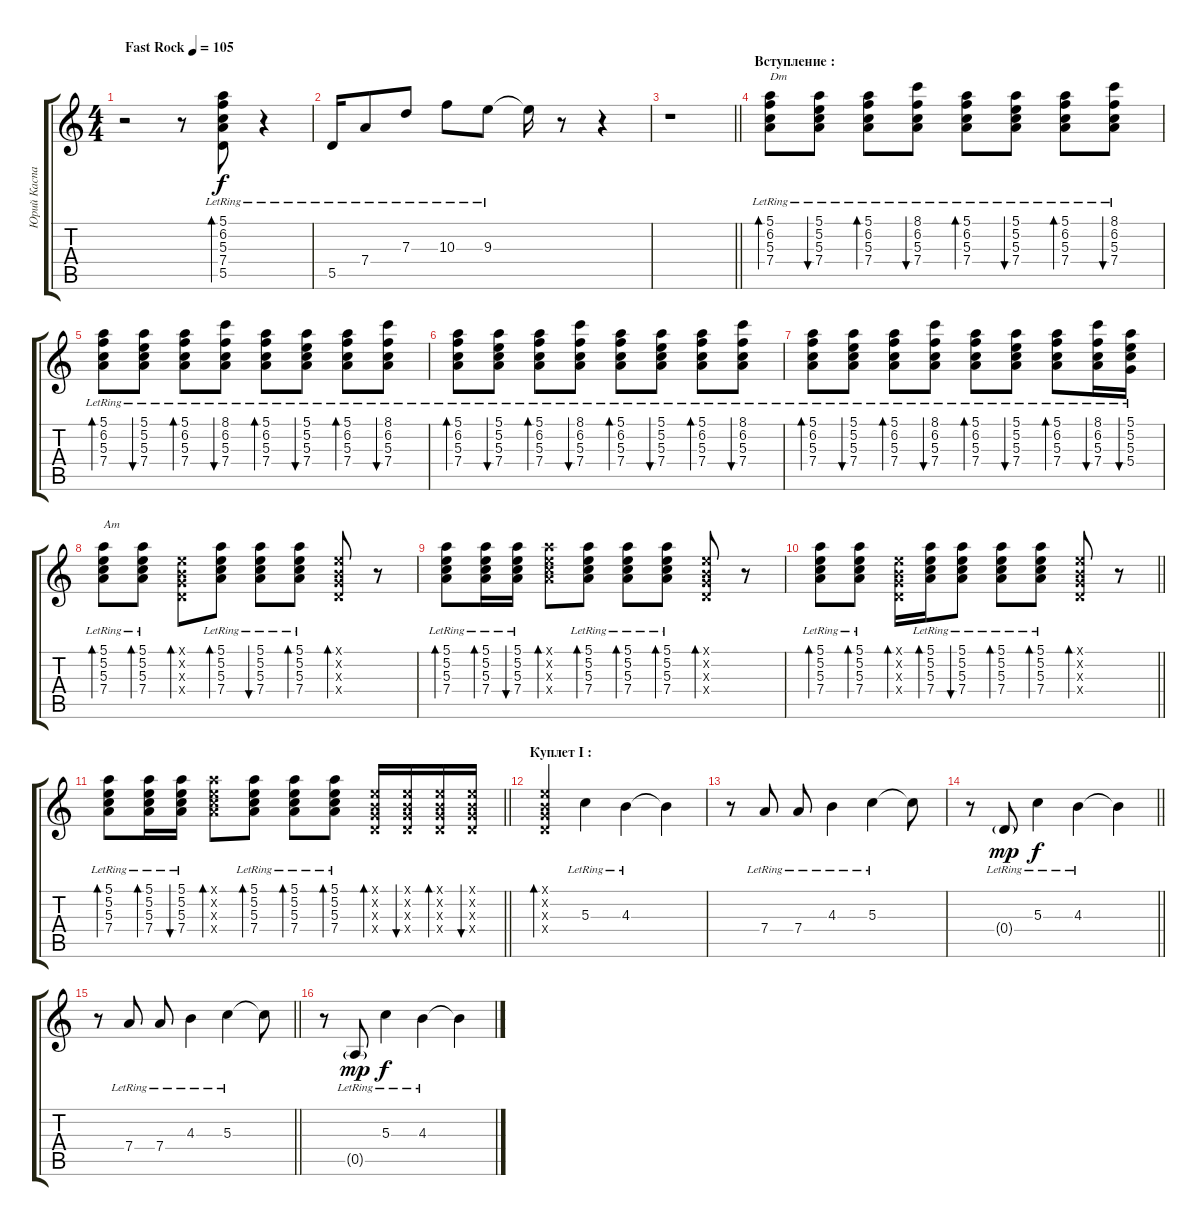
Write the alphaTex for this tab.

\track ("Юрий Каспарян" "Юрий Каспа") {instrument electricguitarclean}
\staff {score tabs}
\tuning (E4 B3 G3 D3 A2 E2) {hide}
\ts (4 4)
\tempo (105 "Fast Rock")
\clef g2
\ks c
r.2{dy f instrument electricguitarclean} r.8 (5.1{lr} 6.2{lr} 5.3{lr} 7.4{lr} 5.5{lr}).8{bd 60} r.4 |
5.5{lr}.16 7.4{lr}.8 7.3{lr}.8 10.3{lr}.8 9.3{lr}.8 9.3{t}.16 r.8 r.4 |
\barLineRight lightlight
r.1 |
\section ("" "Вступление :")
(5.1{lr} 6.2{lr} 5.3{lr} 7.4{lr}).8{bd 30 txt "Dm"} (5.1{lr} 5.2{lr} 5.3{lr} 7.4{lr}).8{bu 30} (5.1{lr} 6.2{lr} 5.3{lr} 7.4{lr}).8{bd 30} (8.1{lr} 6.2{lr} 5.3{lr} 7.4{lr}).8{bu 30} (5.1{lr} 6.2{lr} 5.3{lr} 7.4{lr}).8{bd 30} (5.1{lr} 5.2{lr} 5.3{lr} 7.4{lr}).8{bu 30} (5.1{lr} 6.2{lr} 5.3{lr} 7.4{lr}).8{bd 30} (8.1{lr} 6.2{lr} 5.3{lr} 7.4{lr}).8{bu 30} |
(5.1{lr} 6.2{lr} 5.3{lr} 7.4{lr}).8{bd 30} (5.1{lr} 5.2{lr} 5.3{lr} 7.4{lr}).8{bu 30} (5.1{lr} 6.2{lr} 5.3{lr} 7.4{lr}).8{bd 30} (8.1{lr} 6.2{lr} 5.3{lr} 7.4{lr}).8{bu 30} (5.1{lr} 6.2{lr} 5.3{lr} 7.4{lr}).8{bd 30} (5.1{lr} 5.2{lr} 5.3{lr} 7.4{lr}).8{bu 30} (5.1{lr} 6.2{lr} 5.3{lr} 7.4{lr}).8{bd 30} (8.1{lr} 6.2{lr} 5.3{lr} 7.4{lr}).8{bu 30} |
(5.1{lr} 6.2{lr} 5.3{lr} 7.4{lr}).8{bd 30} (5.1{lr} 5.2{lr} 5.3{lr} 7.4{lr}).8{bu 30} (5.1{lr} 6.2{lr} 5.3{lr} 7.4{lr}).8{bd 30} (8.1{lr} 6.2{lr} 5.3{lr} 7.4{lr}).8{bu 30} (5.1{lr} 6.2{lr} 5.3{lr} 7.4{lr}).8{bd 30} (5.1{lr} 5.2{lr} 5.3{lr} 7.4{lr}).8{bu 30} (5.1{lr} 6.2{lr} 5.3{lr} 7.4{lr}).8{bd 30} (8.1{lr} 6.2{lr} 5.3{lr} 7.4{lr}).8{bu 30} |
(5.1{lr} 6.2{lr} 5.3{lr} 7.4{lr}).8{bd 30} (5.1{lr} 5.2{lr} 5.3{lr} 7.4{lr}).8{bu 30} (5.1{lr} 6.2{lr} 5.3{lr} 7.4{lr}).8{bd 30} (8.1{lr} 6.2{lr} 5.3{lr} 7.4{lr}).8{bu 30} (5.1{lr} 6.2{lr} 5.3{lr} 7.4{lr}).8{bd 30} (5.1{lr} 5.2{lr} 5.3{lr} 7.4{lr}).8{bu 30} (5.1{lr} 6.2{lr} 5.3{lr} 7.4{lr}).8{bd 30} (8.1{lr} 6.2{lr} 5.3{lr} 7.4{lr}).16{bu 30} (5.1{lr} 5.2{lr} 5.3{lr} 5.4{lr}).16{bu 30} |
(5.1{lr} 5.2{lr} 5.3{lr} 7.4{lr}).8{bd 30 txt "Am"} (5.1{lr} 5.2{lr} 5.3{lr} 7.4{lr}).8{bd 30} (0.1{x} 0.2{x} 0.3{x} 0.4{x}).8{bd 30} (5.1{lr} 5.2{lr} 5.3{lr} 7.4{lr}).8{bd 30} (5.1{lr} 5.2{lr} 5.3{lr} 7.4{lr}).8{bu 30} (5.1{lr} 5.2{lr} 5.3{lr} 7.4{lr}).8{bd 30} (0.1{x} 0.2{x} 0.3{x} 0.4{x}).8{bd 30} r.8 |
(5.1{lr} 5.2{lr} 5.3{lr} 7.4{lr}).8{bd 30} (5.1{lr} 5.2{lr} 5.3{lr} 7.4{lr}).16{bd 30} (5.1{lr} 5.2{lr} 5.3{lr} 7.4{lr}).16{bu 30} (5.1{x} 5.2{x} 5.3{x} 7.4{x}).8{bd 30} (5.1{lr} 5.2{lr} 5.3{lr} 7.4{lr}).8{bd 30} (5.1{lr} 5.2{lr} 5.3{lr} 7.4{lr}).8{bd 30} (5.1{lr} 5.2{lr} 5.3{lr} 7.4{lr}).8{bd 30} (0.1{x} 0.2{x} 0.3{x} 0.4{x}).8{bd 30} r.8 |
\barLineRight lightlight
(5.1{lr} 5.2{lr} 5.3{lr} 7.4{lr}).8{bd 30} (5.1{lr} 5.2{lr} 5.3{lr} 7.4{lr}).8{bd 30} (0.1{x} 0.2{x} 0.3{x} 0.4{x}).16{bd 30} (5.1{lr} 5.2{lr} 5.3{lr} 7.4{lr}).16{bd 30} (5.1{lr} 5.2{lr} 5.3{lr} 7.4{lr}).8{bu 30} (5.1{lr} 5.2{lr} 5.3{lr} 7.4{lr}).8{bd 30} (5.1{lr} 5.2{lr} 5.3{lr} 7.4{lr}).8{bd 30} (0.1{x} 0.2{x} 0.3{x} 0.4{x}).8{bd 30} r.8 |
\section ("" "")
\barLineRight lightlight
(5.1{lr} 5.2{lr} 5.3{lr} 7.4{lr}).8{bd 30} (5.1{lr} 5.2{lr} 5.3{lr} 7.4{lr}).16{bd 30} (5.1{lr} 5.2{lr} 5.3{lr} 7.4{lr}).16{bu 30} (5.1{x} 5.2{x} 5.3{x} 7.4{x}).8{bd 30} (5.1{lr} 5.2{lr} 5.3{lr} 7.4{lr}).8{bd 30} (5.1{lr} 5.2{lr} 5.3{lr} 7.4{lr}).8{bd 30} (5.1{lr} 5.2{lr} 5.3{lr} 7.4{lr}).8{bd 30} (0.1{x} 0.2{x} 0.3{x} 0.4{x}).16{bd 30} (0.1{x} 0.2{x} 0.3{x} 0.4{x}).16{bu 30} (0.1{x} 0.2{x} 0.3{x} 0.4{x}).16{bd 30} (0.1{x} 0.2{x} 0.3{x} 0.4{x}).16{bu 30} |
\section ("" "Куплет I :")
(0.1{x} 0.2{x} 0.3{x} 0.4{x}).4{bd 30} 5.3{lr}.4 4.3{lr}.4 4.3{t}.4 |
r.8 7.4{lr}.8 7.4{lr}.8 4.3{lr}.4 5.3{lr}.4 5.3{t}.8 |
\barLineRight lightlight
r.8 0.4{g lr}.8{dy mp} 5.3{lr}.4{dy f} 4.3{lr}.4 4.3{t}.4 |
\barLineRight lightlight
r.8 7.4{lr}.8 7.4{lr}.8 4.3{lr}.4 5.3{lr}.4 5.3{t}.8 |
r.8 0.5{g lr}.8{dy mp} 5.3{lr}.4{dy f} 4.3{lr}.4 4.3{t}.4
